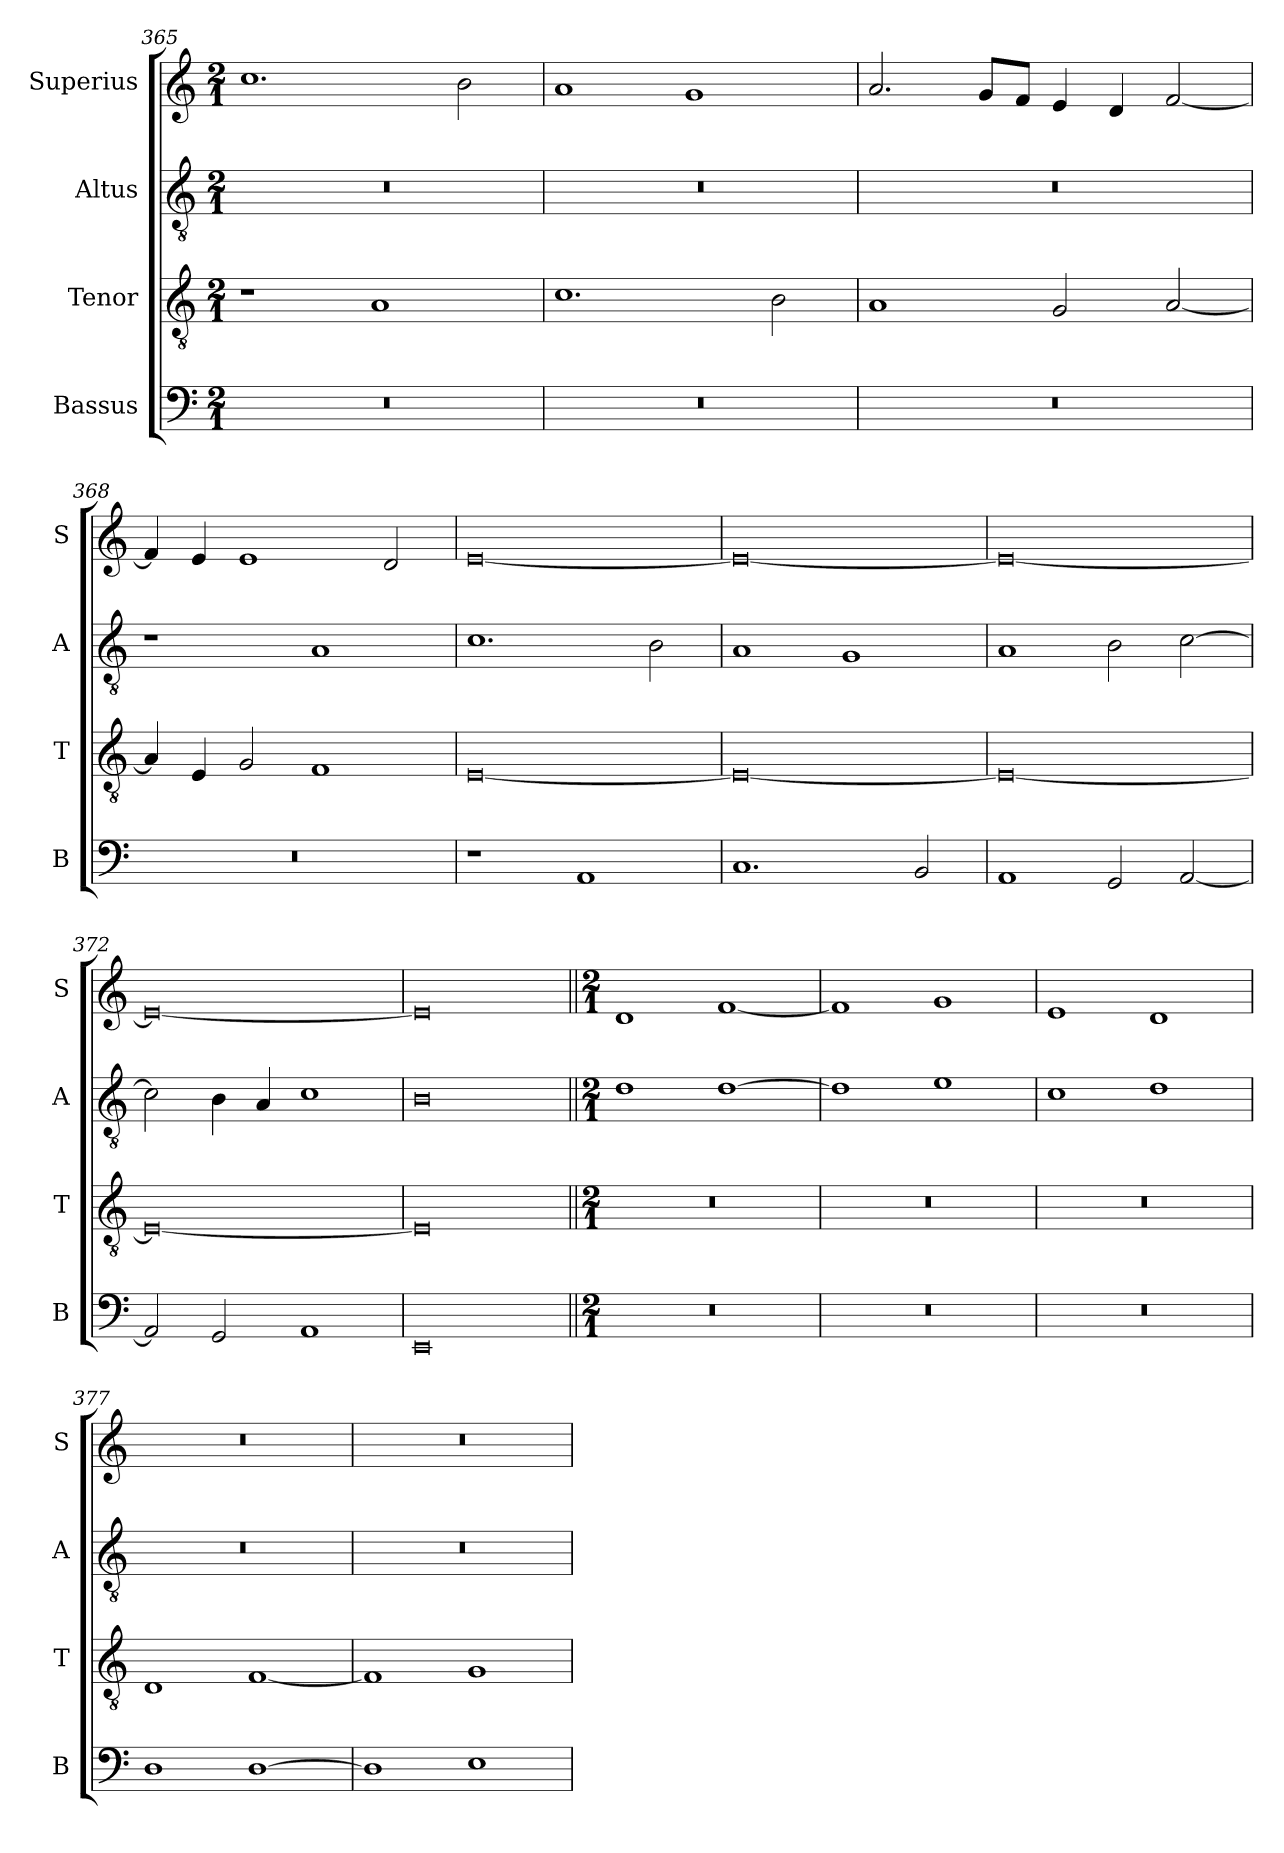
**kern	**kern	**kern	**kern
*part4	*part3	*part2	*part1
*staff4	*staff3	*staff2	*staff1
*I"Bassus	*I"Tenor	*I"Altus	*I"Superius
*I'B	*I'T	*I'A	*I'S
*clefF4	*clefGv2	*clefGv2	*clefG2
*k[]	*k[]	*k[]	*k[]
*M2/1	*M2/1	*M2/1	*M2/1
=365	=365	=365	=365
0r	1r	0r	1.cc
.	1A	.	.
.	.	.	2b\
=366	=366	=366	=366
0r	1.c	0r	1a
.	.	.	1g
.	2B\	.	.
=367	=367	=367	=367
0r	1A	0r	2.a/
.	.	.	8g/L
.	.	.	8f/J
.	2G/	.	4e/
.	.	.	4d/
.	[2A/	.	[2f/
=368	=368	=368	=368
0r	4A/]	1r	4f/]
.	4E/	.	4e/
.	2G/	.	1e
.	1F	1A	.
.	.	.	2d/
=369	=369	=369	=369
1r	[0E	1.c	[0e
1AA	.	.	.
.	.	2B\	.
=370	=370	=370	=370
1.C	0E_	1A	0e_
.	.	1G	.
2BB/	.	.	.
=371	=371	=371	=371
1AA	0E_	1A	0e_
2GG/	.	2B\	.
[2AA/	.	[2c\	.
=372	=372	=372	=372
2AA/]	0E_	2c\]	0e_
2GG/	.	4B\	.
.	.	4A/	.
1AA	.	1c	.
=373	=373	=373	=373
0EE	0E]	0B	0e]
!!LO:LB:g=z
=374||	=374||	=374||	=374||
*M2/1	*M2/1	*M2/1	*M2/1
0r	0r	1d	1d
.	.	[1d	[1f
=375	=375	=375	=375
0r	0r	1d]	1f]
.	.	1e	1g
=376	=376	=376	=376
0r	0r	1c	1e
.	.	1d	1d
=377	=377	=377	=377
1D	1D	0r	0r
[1D	[1F	.	.
=378	=378	=378	=378
1D]	1F]	0r	0r
1E	1G	.	.
=	=	=	=
*-	*-	*-	*-
